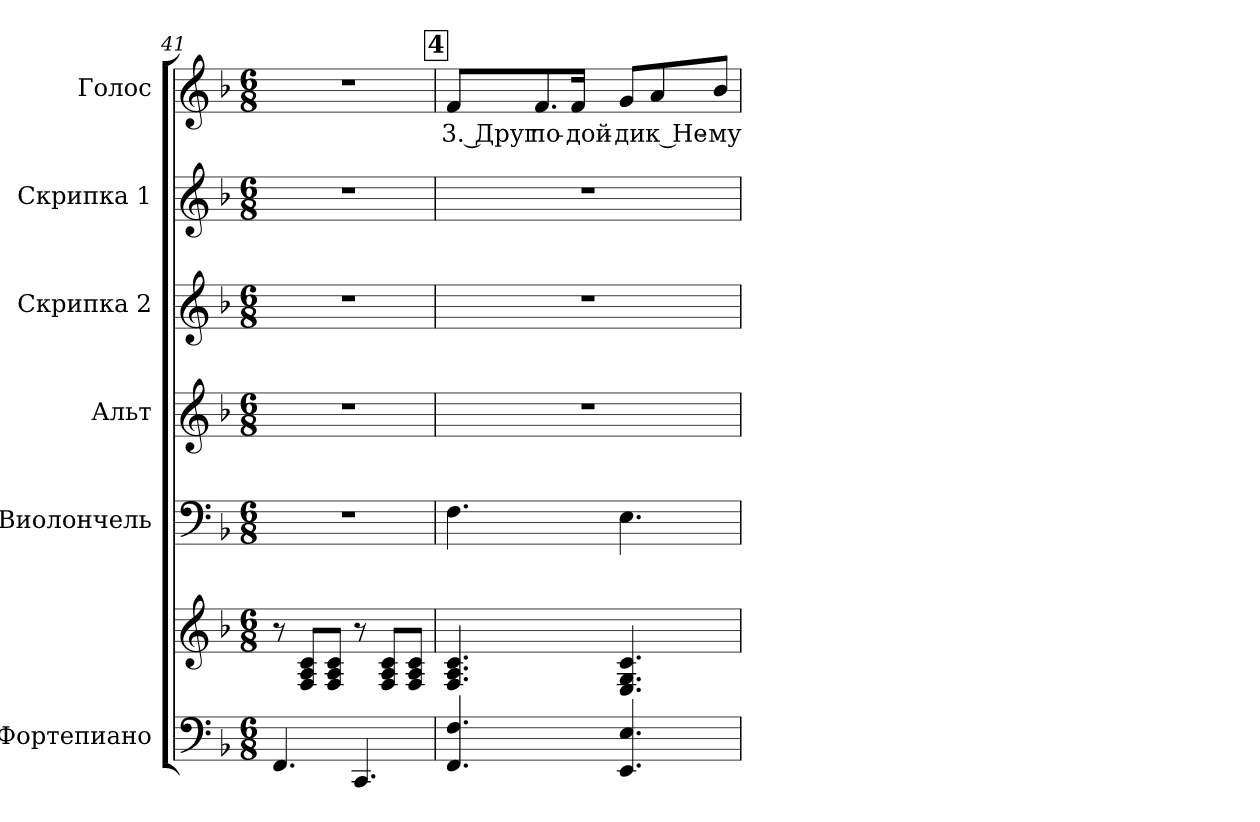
**kern	**kern	**kern	**kern	**kern	**kern	**kern	**text
*part6	*part6	*part5	*part4	*part3	*part2	*part1	*part1
*staff7	*staff6	*staff5	*staff4	*staff3	*staff2	*staff1	*staff1
*I"Фортепиано	*	*I"Виолончель	*I"Альт	*I"Скрипка 2	*I"Скрипка 1	*I"Голос	*
!!LO:PB:g=z
*clefF4	*clefG2	*clefF4	*clefG2	*clefG2	*clefG2	*clefG2	*
*k[b-]	*k[b-]	*k[b-]	*k[b-]	*k[b-]	*k[b-]	*k[b-]	*
*F:	*F:	*F:	*F:	*F:	*F:	*F:	*
*M6/8	*M6/8	*M6/8	*M6/8	*M6/8	*M6/8	*M6/8	*
=41	=41	=41	=41	=41	=41	=41	=41
!	!	!LO:N:vis=1	!LO:N:vis=1	!LO:N:vis=1	!LO:N:vis=1	!LO:N:vis=1	!
4.FFi/	8r	2.r	2.r	2.r	2.r	2.r	.
.	8Fi/ 8Ai 8ciL	.	.	.	.	.	.
.	8Fi/ 8Ai 8ciJ	.	.	.	.	.	.
4.CCi/	8r	.	.	.	.	.	.
.	8Fi/ 8Ai 8ciL	.	.	.	.	.	.
.	8Fi/ 8Ai 8ciJ	.	.	.	.	.	.
!!LO:REH:place=s1:B:color=#000000:enc=box:fs=8.7697:t=4
=42	=42	=42	=42	=42	=42	=42	=42
!	!	!	!LO:N:vis=1	!LO:N:vis=1	!LO:N:vis=1	!	!
!	!	!	!	!	!	!	!LO:LY:b:color=#000000
4.FFi/ 4.Fi	4.Fi/ 4.Ai 4.ci	4.Fi\	2.r	2.r	2.r	8fi/L	3. Друг
!	!	!	!	!	!	!	!LO:LY:b:color=#000000
.	.	.	.	.	.	8.fi/	по-
!	!	!	!	!	!	!	!LO:LY:b:color=#000000
.	.	.	.	.	.	16fi/Jk	-дой-
!	!	!	!	!	!	!	!LO:LY:b:color=#000000
4.EEi/ 4.Ei	4.Ei/ 4.Gi 4.ci	4.Ei\	.	.	.	8gi/L	-ди
!	!	!	!	!	!	!	!LO:LY:b:color=#000000
.	.	.	.	.	.	8ai/	к Не-
!	!	!	!	!	!	!	!LO:LY:b:color=#000000
.	.	.	.	.	.	8b-i/J	-му
=	=	=	=	=	=	=	=
*-	*-	*-	*-	*-	*-	*-	*-
